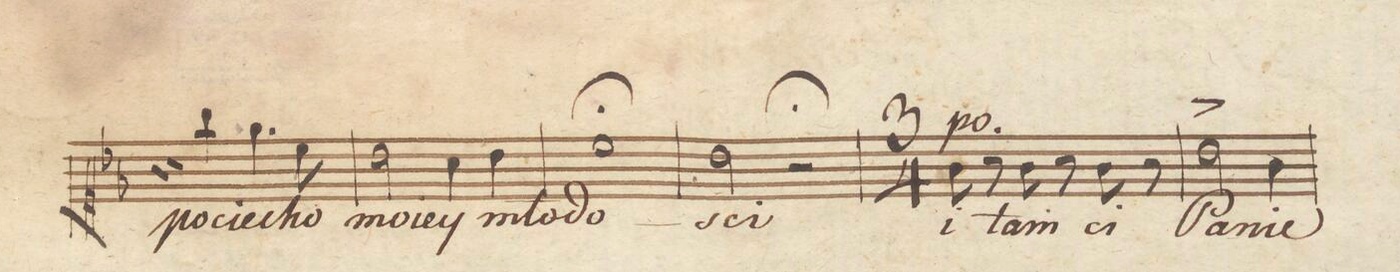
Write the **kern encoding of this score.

**kern	**text	**dynam
*I"Soprano.	*	*
*clefC1	*	*
*k[b-e-]	*	*
*met(c|)	*	*
*M2/2	*	*
4r	.	.
4gg\	po-	.
4.ee-\	-cie-	.
8cc\	-cho	.
=69	=69	=69
2b-\	mo-	.
4a\	-iey	.
4b-\	mło-	.
=70	=70	=70
1cc;	-do-	.
=71	=71	=71
2b-\	-sci	.
2r;	.	.
=72||	=72||	=72||
*M3/4	*	*
8g\	i	p
8r	.	.
8g\	tam	.
8r	.	.
8g\	ci	.
8r	.	.
=73	=73	=73
2b-^\	Pa-	.
4g\	-nie	.
=74	=74	=74
*-	*-	*-
